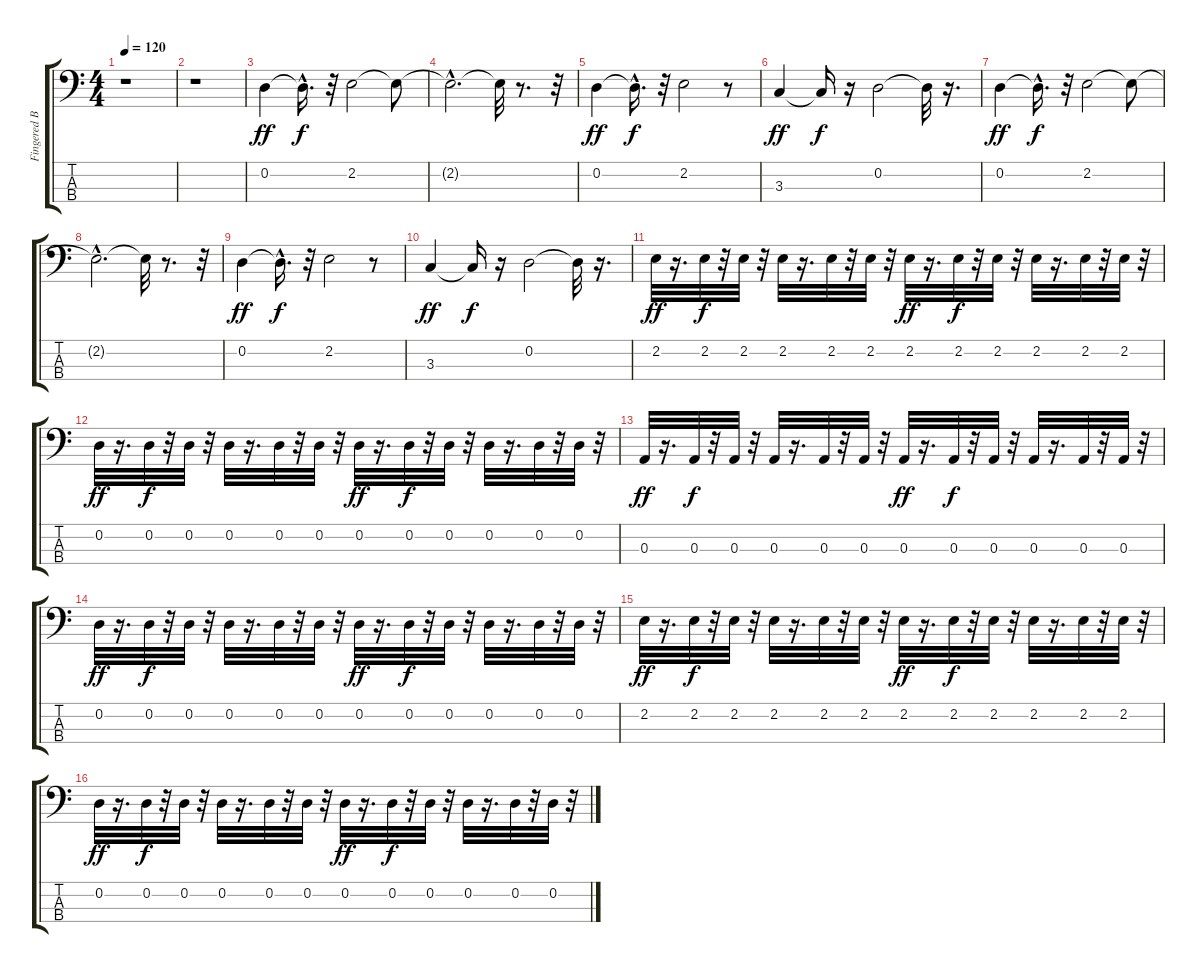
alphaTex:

\track ("Fingered Bass" "Fingered B") {instrument electricbassfinger}
\staff {score tabs}
\tuning (G2 D2 A1 E1) {hide}
\ts (4 4)
\tempo 120
\clef f4
\ks c
r.1{dy ff instrument electricbassfinger} |
r.1 |
0.2.4 0.2{hac t}.16{d dy f} r.32 2.2.2 2.2{t}.8 |
2.2{hac t}.2{d} 2.2{t}.32 r.8{d} r.32 |
0.2.4{dy ff} 0.2{hac t}.16{d dy f} r.32 2.2.2 r.8 |
3.3.4{dy ff} 3.3{t}.16{dy f} r.16 0.2.2 0.2{t}.32 r.16{d} |
0.2.4{dy ff} 0.2{hac t}.16{d dy f} r.32 2.2.2 2.2{t}.8 |
2.2{hac t}.2{d} 2.2{t}.32 r.8{d} r.32 |
0.2.4{dy ff} 0.2{hac t}.16{d dy f} r.32 2.2.2 r.8 |
3.3.4{dy ff} 3.3{t}.16{dy f} r.16 0.2.2 0.2{t}.32 r.16{d} |
2.2.32{dy ff} r.16{d} 2.2.32{dy f} r.32 2.2.32 r.32 2.2.32 r.16{d} 2.2.32 r.32 2.2.32 r.32 2.2.32{dy ff} r.16{d} 2.2.32{dy f} r.32 2.2.32 r.32 2.2.32 r.16{d} 2.2.32 r.32 2.2.32 r.32 |
0.2.32{dy ff} r.16{d} 0.2.32{dy f} r.32 0.2.32 r.32 0.2.32 r.16{d} 0.2.32 r.32 0.2.32 r.32 0.2.32{dy ff} r.16{d} 0.2.32{dy f} r.32 0.2.32 r.32 0.2.32 r.16{d} 0.2.32 r.32 0.2.32 r.32 |
0.3.32{dy ff} r.16{d} 0.3.32{dy f} r.32 0.3.32 r.32 0.3.32 r.16{d} 0.3.32 r.32 0.3.32 r.32 0.3.32{dy ff} r.16{d} 0.3.32{dy f} r.32 0.3.32 r.32 0.3.32 r.16{d} 0.3.32 r.32 0.3.32 r.32 |
0.2.32{dy ff} r.16{d} 0.2.32{dy f} r.32 0.2.32 r.32 0.2.32 r.16{d} 0.2.32 r.32 0.2.32 r.32 0.2.32{dy ff} r.16{d} 0.2.32{dy f} r.32 0.2.32 r.32 0.2.32 r.16{d} 0.2.32 r.32 0.2.32 r.32 |
2.2.32{dy ff} r.16{d} 2.2.32{dy f} r.32 2.2.32 r.32 2.2.32 r.16{d} 2.2.32 r.32 2.2.32 r.32 2.2.32{dy ff} r.16{d} 2.2.32{dy f} r.32 2.2.32 r.32 2.2.32 r.16{d} 2.2.32 r.32 2.2.32 r.32 |
0.2.32{dy ff} r.16{d} 0.2.32{dy f} r.32 0.2.32 r.32 0.2.32 r.16{d} 0.2.32 r.32 0.2.32 r.32 0.2.32{dy ff} r.16{d} 0.2.32{dy f} r.32 0.2.32 r.32 0.2.32 r.16{d} 0.2.32 r.32 0.2.32 r.32
